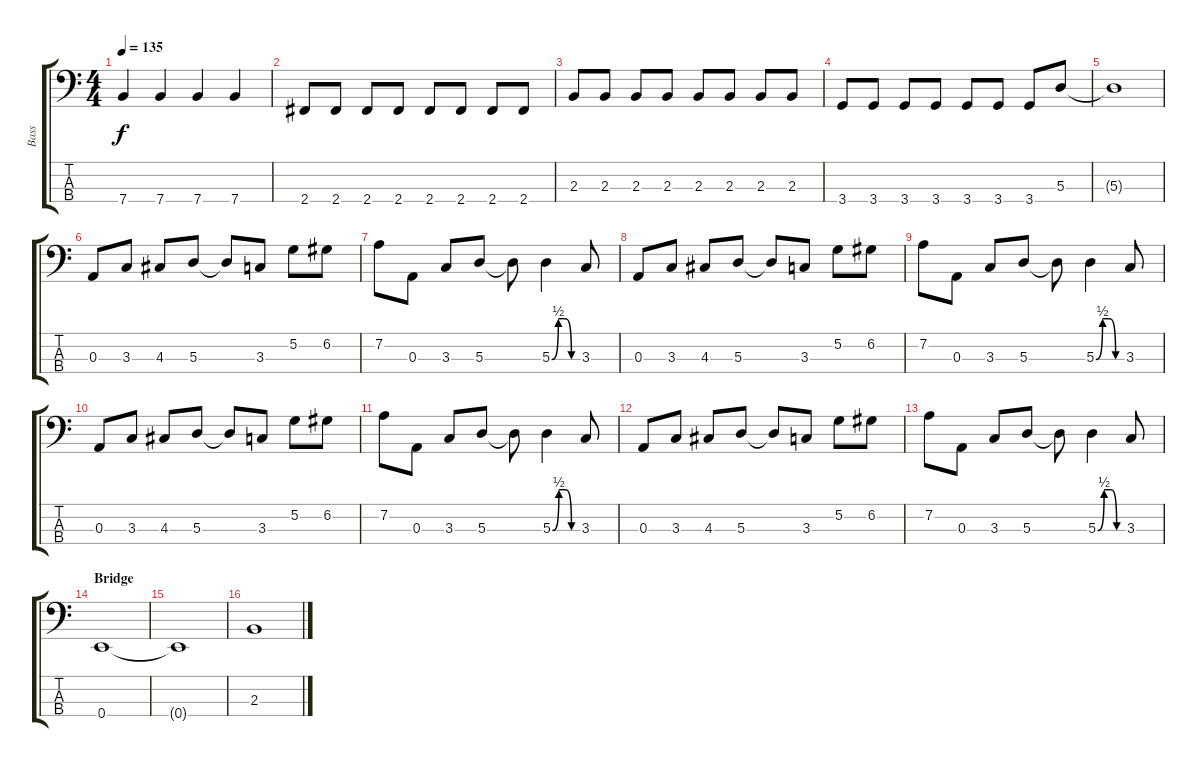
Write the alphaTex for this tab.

\track ("Bass" "Bass") {instrument electricbassfinger}
\staff {score tabs}
\tuning (G2 D2 A1 E1) {hide}
\ts (4 4)
\tempo 135
\clef f4
\ks c
7.4.4{dy f} 7.4.4 7.4.4 7.4.4 |
2.4.8 2.4.8 2.4.8 2.4.8 2.4.8 2.4.8 2.4.8 2.4.8 |
2.3.8 2.3.8 2.3.8 2.3.8 2.3.8 2.3.8 2.3.8 2.3.8 |
3.4.8 3.4.8 3.4.8 3.4.8 3.4.8 3.4.8 3.4.8 5.3.8 |
5.3{t}.1 |
0.3.8 3.3.8 4.3.8 5.3.8 5.3{t}.8 3.3.8 5.2.8 6.2.8 |
7.2.8 0.3.8 3.3.8 5.3.8 5.3{t}.8 5.3{be (custom 0 0 15 2 30 2 45 0 60 0)}.4 3.3.8 |
0.3.8 3.3.8 4.3.8 5.3.8 5.3{t}.8 3.3.8 5.2.8 6.2.8 |
7.2.8 0.3.8 3.3.8 5.3.8 5.3{t}.8 5.3{be (custom 0 0 15 2 30 2 45 0 60 0)}.4 3.3.8 |
0.3.8 3.3.8 4.3.8 5.3.8 5.3{t}.8 3.3.8 5.2.8 6.2.8 |
7.2.8 0.3.8 3.3.8 5.3.8 5.3{t}.8 5.3{be (custom 0 0 15 2 30 2 45 0 60 0)}.4 3.3.8 |
0.3.8 3.3.8 4.3.8 5.3.8 5.3{t}.8 3.3.8 5.2.8 6.2.8 |
7.2.8 0.3.8 3.3.8 5.3.8 5.3{t}.8 5.3{be (custom 0 0 15 2 30 2 45 0 60 0)}.4 3.3.8 |
\section ("" "Bridge")
0.4.1 |
0.4{t}.1 |
2.3.1
